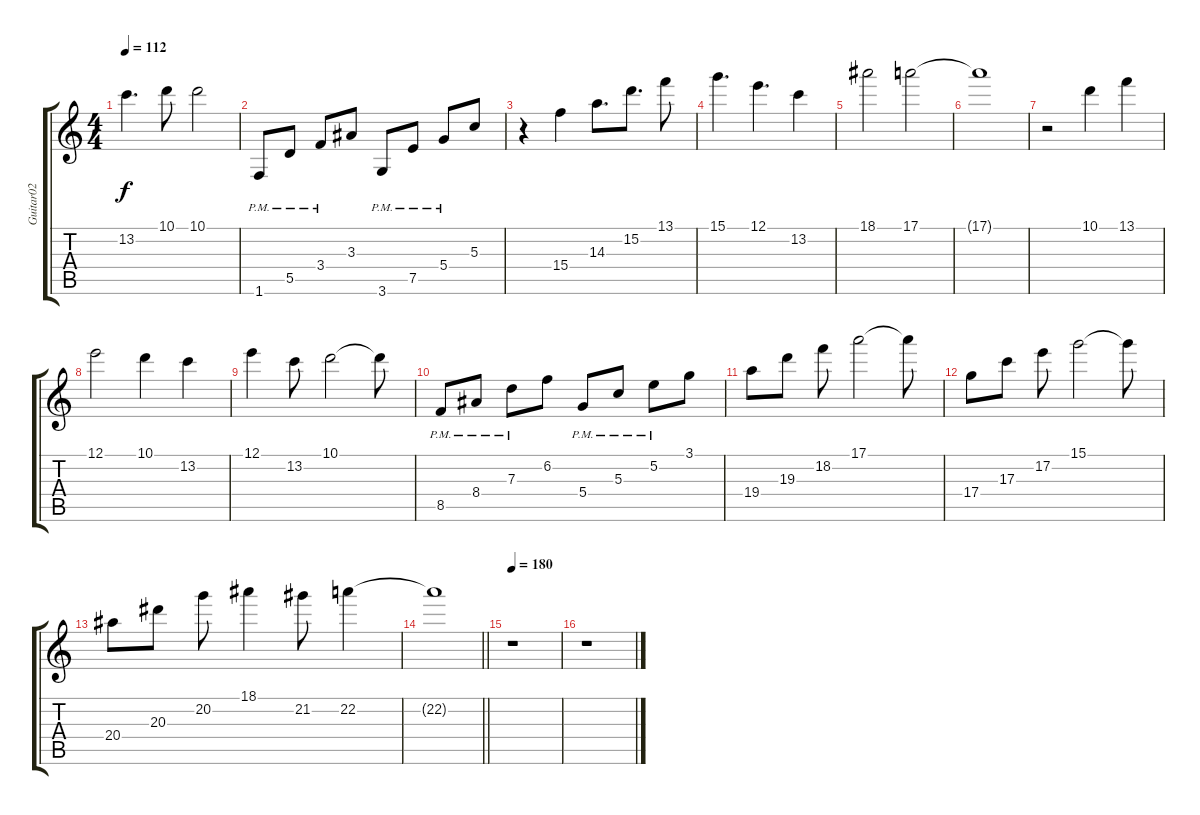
\track ("Guitar02" "Guitar02") {instrument distortionguitar}
\staff {score tabs}
\tuning (E4 B3 G3 D3 A2 E2) {hide}
\ts (4 4)
\tempo 112
\clef g2
\ks c
13.2.4{d dy f} 10.1.8 10.1.2 |
1.6{pm}.8 5.5{pm}.8 3.4{pm}.8 3.3.8 3.6{pm}.8 7.5{pm}.8 5.4{pm}.8 5.3.8 |
r.4 15.4.4 14.3.8{d} 15.2.8{d} 13.1.8 |
15.1.4{d} 12.1.4{d} 13.2.4 |
18.1.2 17.1.2 |
17.1{t}.1 |
r.2 10.1.4 13.1.4 |
12.1.2 10.1.4 13.2.4 |
12.1.4 13.2.8 10.1.2 10.1{t}.8 |
8.5{pm}.8 8.4{pm}.8 7.3{pm}.8 6.2.8 5.4{pm}.8 5.3{pm}.8 5.2{pm}.8 3.1.8 |
19.4.8 19.3.8 18.2.8 17.1.2 17.1{t}.8 |
17.4.8 17.3.8 17.2.8 15.1.2 15.1{t}.8 |
20.4.8 20.3.8 20.2.8 18.1.4 21.2.8 22.2.4 |
\barLineRight lightlight
22.2{t}.1 |
\section ("" "")
\tempo 180
r.1 |
r.1
